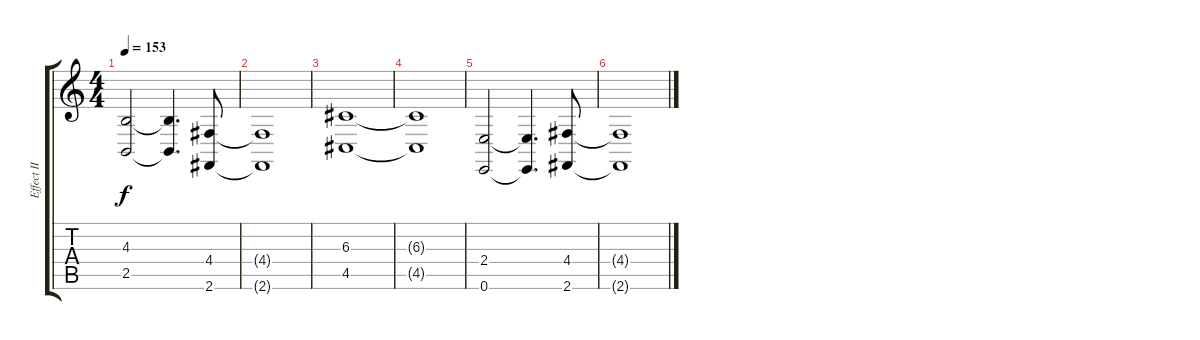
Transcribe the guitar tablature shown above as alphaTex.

\track ("Effect II [Captain]" "Effect II ") {instrument seashore}
\staff {score tabs}
\tuning (E4 B3 G3 D3 A2 E2) {hide}
\ts (4 4)
\tempo 153
\clef g2
\ks c
(4.3 2.5).2{dy f volume 2} (4.3{t} 2.5{t}).4{d} (4.4 2.6).8 |
(4.4{t} 2.6{t}).1 |
(6.3 4.5).1 |
(6.3{t} 4.5{t}).1 |
(2.4 0.6).2{volume 0} (2.4{t} 0.6{t}).4{d} (4.4 2.6).8 |
(4.4{t} 2.6{t}).1
